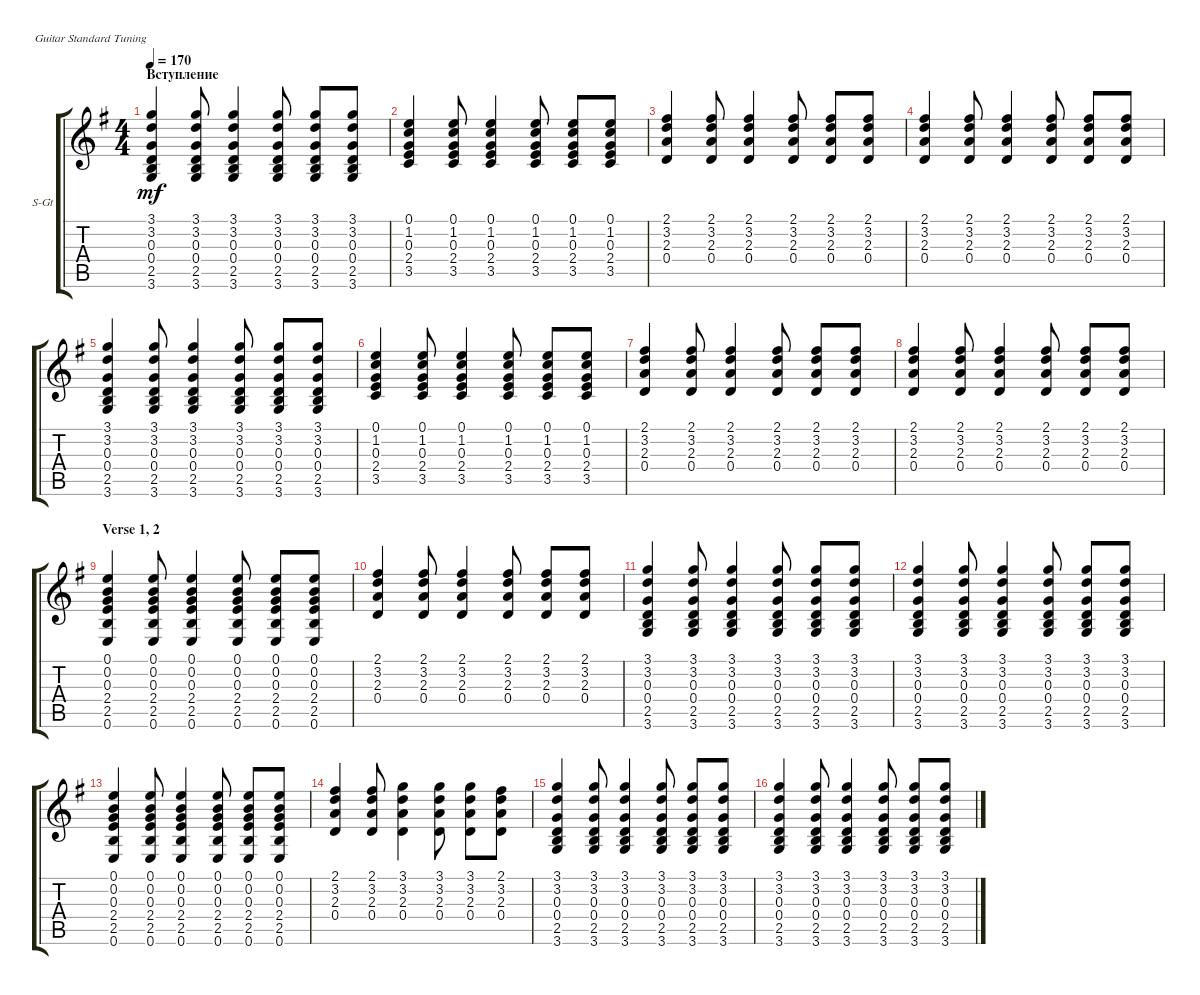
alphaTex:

\defaultSystemsLayout 4
\bracketExtendMode groupsimilarinstruments
\firstSystemTrackNameOrientation horizontal
\otherSystemsTrackNameOrientation horizontal
\track ("Steel Guitar" "S-Gt") {instrument acousticguitarsteel}
\staff {score tabs}
\tuning (E4 B3 G3 D3 A2 E2)
\ts (4 4)
\section ("" "Вступление")
\tempo 170
\clef g2
\ks g
(3.6 2.5 0.4 0.3 3.2 3.1).4{dy mf instrument acousticguitarsteel} (3.6 2.5 0.4 0.3 3.2 3.1).8 (3.6 2.5 0.4 0.3 3.2 3.1).4 (3.6 2.5 0.4 0.3 3.2 3.1).8 (3.6 2.5 0.4 0.3 3.2 3.1).8 (3.6 2.5 0.4 0.3 3.2 3.1).8 |
(3.5 2.4 0.3 1.2 0.1).4 (3.5 2.4 0.3 1.2 0.1).8 (3.5 2.4 0.3 1.2 0.1).4 (3.5 2.4 0.3 1.2 0.1).8 (3.5 2.4 0.3 1.2 0.1).8 (3.5 2.4 0.3 1.2 0.1).8 |
(0.4 2.3 3.2 2.1).4 (0.4 2.3 3.2 2.1).8 (0.4 2.3 3.2 2.1).4 (0.4 2.3 3.2 2.1).8 (0.4 2.3 3.2 2.1).8 (0.4 2.3 3.2 2.1).8 |
(0.4 2.3 3.2 2.1).4 (0.4 2.3 3.2 2.1).8 (0.4 2.3 3.2 2.1).4 (0.4 2.3 3.2 2.1).8 (0.4 2.3 3.2 2.1).8 (0.4 2.3 3.2 2.1).8 |
(3.6 2.5 0.4 0.3 3.2 3.1).4 (3.6 2.5 0.4 0.3 3.2 3.1).8 (3.6 2.5 0.4 0.3 3.2 3.1).4 (3.6 2.5 0.4 0.3 3.2 3.1).8 (3.6 2.5 0.4 0.3 3.2 3.1).8 (3.6 2.5 0.4 0.3 3.2 3.1).8 |
(3.5 2.4 0.3 1.2 0.1).4 (3.5 2.4 0.3 1.2 0.1).8 (3.5 2.4 0.3 1.2 0.1).4 (3.5 2.4 0.3 1.2 0.1).8 (3.5 2.4 0.3 1.2 0.1).8 (3.5 2.4 0.3 1.2 0.1).8 |
(0.4 2.3 3.2 2.1).4 (0.4 2.3 3.2 2.1).8 (0.4 2.3 3.2 2.1).4 (0.4 2.3 3.2 2.1).8 (0.4 2.3 3.2 2.1).8 (0.4 2.3 3.2 2.1).8 |
(0.4 2.3 3.2 2.1).4 (0.4 2.3 3.2 2.1).8 (0.4 2.3 3.2 2.1).4 (0.4 2.3 3.2 2.1).8 (0.4 2.3 3.2 2.1).8 (0.4 2.3 3.2 2.1).8 |
\section ("" "Verse 1, 2")
(0.6 2.5 2.4 0.3 0.2 0.1).4 (0.6 2.5 2.4 0.3 0.2 0.1).8 (0.6 2.5 2.4 0.3 0.2 0.1).4 (0.6 2.5 2.4 0.3 0.2 0.1).8 (0.6 2.5 2.4 0.3 0.2 0.1).8 (0.6 2.5 2.4 0.3 0.2 0.1).8 |
(0.4 2.3 3.2 2.1).4 (0.4 2.3 3.2 2.1).8 (0.4 2.3 3.2 2.1).4 (0.4 2.3 3.2 2.1).8 (0.4 2.3 3.2 2.1).8 (0.4 2.3 3.2 2.1).8 |
(3.6 2.5 0.4 0.3 3.2 3.1).4 (3.6 2.5 0.4 0.3 3.2 3.1).8 (3.6 2.5 0.4 0.3 3.2 3.1).4 (3.6 2.5 0.4 0.3 3.2 3.1).8 (3.6 2.5 0.4 0.3 3.2 3.1).8 (3.6 2.5 0.4 0.3 3.2 3.1).8 |
(3.6 2.5 0.4 0.3 3.2 3.1).4 (3.6 2.5 0.4 0.3 3.2 3.1).8 (3.6 2.5 0.4 0.3 3.2 3.1).4 (3.6 2.5 0.4 0.3 3.2 3.1).8 (3.6 2.5 0.4 0.3 3.2 3.1).8 (3.6 2.5 0.4 0.3 3.2 3.1).8 |
(0.6 2.5 2.4 0.3 0.2 0.1).4 (0.6 2.5 2.4 0.3 0.2 0.1).8 (0.6 2.5 2.4 0.3 0.2 0.1).4 (0.6 2.5 2.4 0.3 0.2 0.1).8 (0.6 2.5 2.4 0.3 0.2 0.1).8 (0.6 2.5 2.4 0.3 0.2 0.1).8 |
(0.4 2.3 3.2 2.1).4 (0.4 2.3 3.2 2.1).8 (0.4 2.3 3.2 3.1).4 (0.4 2.3 3.2 3.1).8 (0.4 2.3 3.2 3.1).8 (0.4 2.3 3.2 2.1).8 |
(3.6 2.5 0.4 0.3 3.2 3.1).4 (3.6 2.5 0.4 0.3 3.2 3.1).8 (3.6 2.5 0.4 0.3 3.2 3.1).4 (3.6 2.5 0.4 0.3 3.2 3.1).8 (3.6 2.5 0.4 0.3 3.2 3.1).8 (3.6 2.5 0.4 0.3 3.2 3.1).8 |
(3.6 2.5 0.4 0.3 3.2 3.1).4 (3.6 2.5 0.4 0.3 3.2 3.1).8 (3.6 2.5 0.4 0.3 3.2 3.1).4 (3.6 2.5 0.4 0.3 3.2 3.1).8 (3.6 2.5 0.4 0.3 3.2 3.1).8 (3.6 2.5 0.4 0.3 3.2 3.1).8
